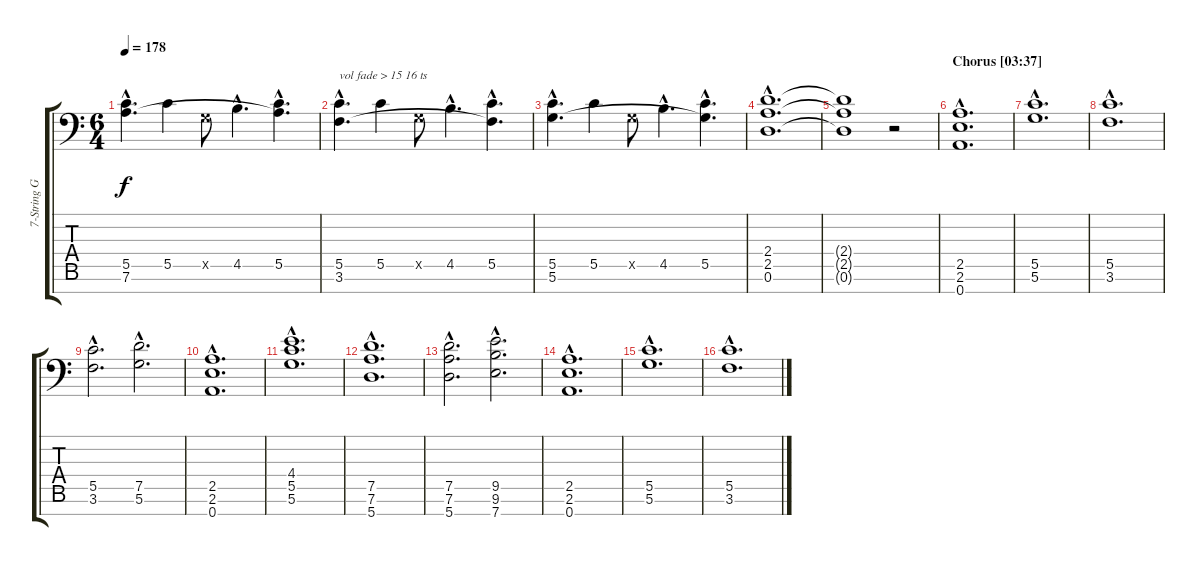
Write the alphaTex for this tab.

\track ("7-String Guitar" "7-String G") {instrument distortionguitar}
\staff {score tabs}
\tuning (D4 A3 F3 C3 G2 D2 A1) {hide}
\ts (6 4)
\tempo 178
\clef f4
\ks c
(5.5{hac} 7.6{hac}).4{d dy f} 5.5.4 0.5{x}.8 4.5{hac}.4{d} (5.5{hac} 7.6{hac t}).4{d} |
(5.5{hac} 3.6{hac}).4{d txt "vol fade > 15 16 ts" volume 15} 5.5.4 0.5{x}.8 4.5{hac}.4{d} (5.5{hac} 3.6{hac t}).4{d} |
(5.5{hac} 5.6{hac}).4{d} 5.5.4 0.5{x}.8 4.5{hac}.4{d} (5.5{hac} 5.6{hac t}).4{d} |
(2.4{hac} 2.5{hac} 0.6{hac}).1{d} |
(2.4{t} 2.5{t} 0.6{t}).1 r.2 |
\section ("" "Chorus [03:37]")
(2.5{hac} 2.6{hac} 0.7{hac}).1{d} |
(5.5{hac} 5.6{hac}).1{d} |
(5.5{hac} 3.6{hac}).1{d} |
(5.5{hac} 3.6{hac}).2{d} (7.5{hac} 5.6{hac}).2{d} |
(2.5{hac} 2.6{hac} 0.7{hac}).1{d} |
(4.4{hac} 5.5{hac} 5.6{hac}).1{d} |
(7.5{hac} 7.6{hac} 5.7{hac}).1{d} |
(7.5{hac} 7.6{hac} 5.7{hac}).2{d} (9.5{hac} 9.6{hac} 7.7{hac}).2{d} |
\section ("" "")
(2.5{hac} 2.6{hac} 0.7{hac}).1{d} |
(5.5{hac} 5.6{hac}).1{d} |
(5.5{hac} 3.6{hac}).1{d}
